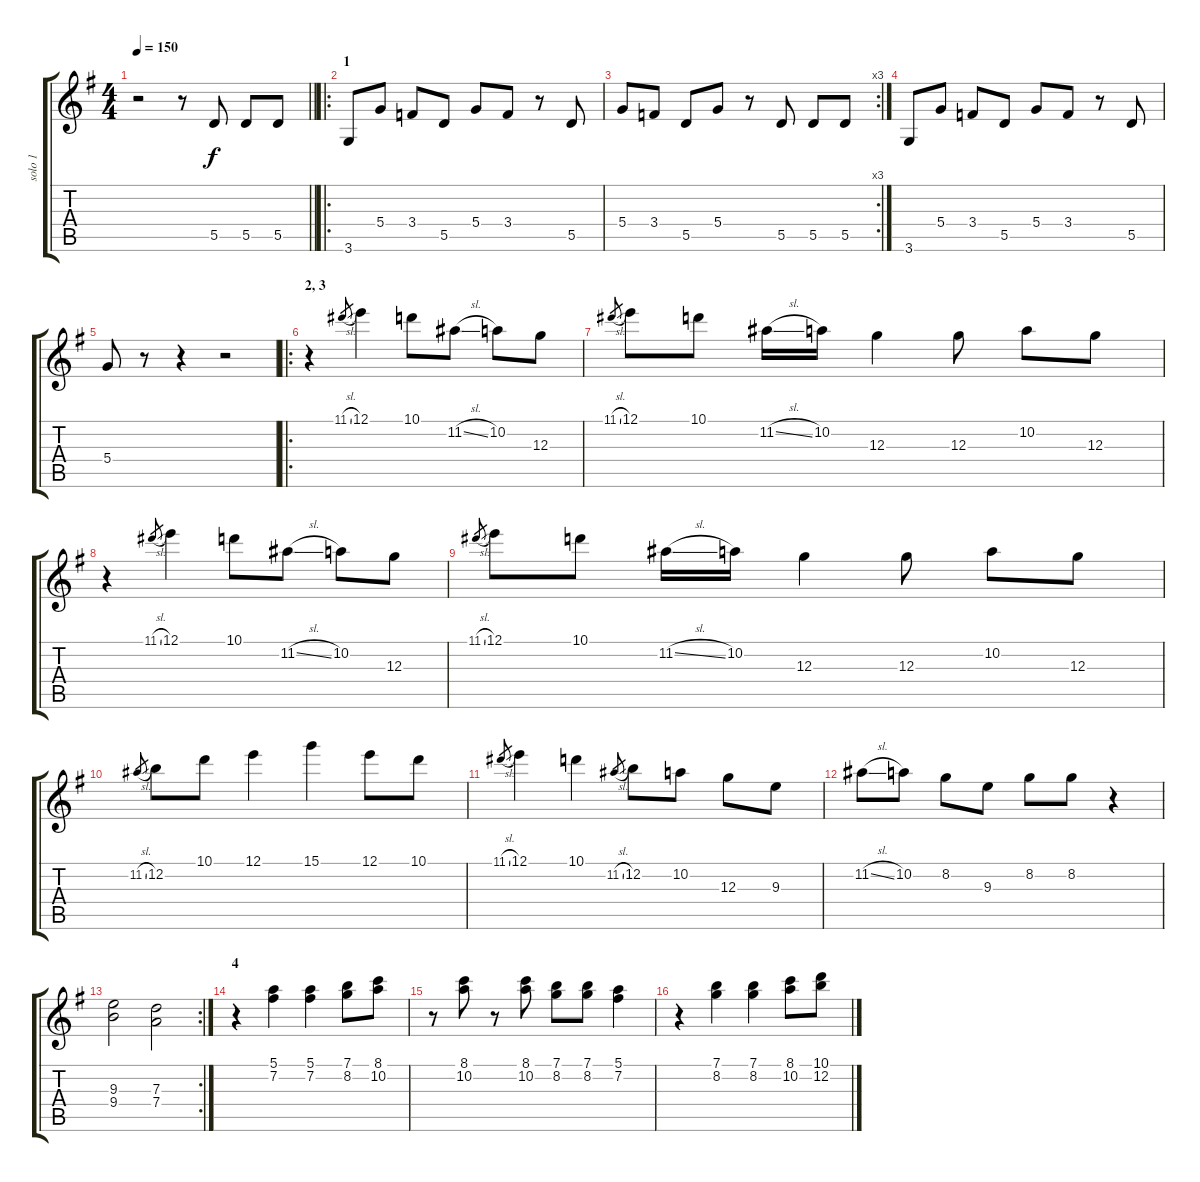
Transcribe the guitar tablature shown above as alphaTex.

\track ("solo 1" "solo 1") {instrument acousticguitarnylon}
\staff {score tabs}
\tuning (E4 B3 G3 D3 A2 E2) {hide}
\ts (4 4)
\tempo 150
\clef g2
\barLineRight lightlight
\ks g
r.2{dy f instrument acousticguitarnylon} r.8 5.5.8 5.5.8 5.5.8 |
\ro
\section ("" "1")
3.6.8 5.4.8 3.4.8 5.5.8 5.4.8 3.4.8 r.8 5.5.8 |
\rc 3
5.4.8 3.4.8 5.5.8 5.4.8 r.8 5.5.8 5.5.8 5.5.8 |
3.6.8 5.4.8 3.4.8 5.5.8 5.4.8 3.4.8 r.8 5.5.8 |
5.4.8 r.8 r.4 r.2 |
\ro
\section ("" "2, 3")
r.4 11.1{sl}.8{gr} 12.1.4 10.1.8 11.2{sl}.8 10.2.8 12.3.8 |
11.1{sl}.8{gr} 12.1.8 10.1.8 11.2{sl}.16 10.2.16 12.3.4 12.3.8 10.2.8 12.3.8 |
r.4 11.1{sl}.8{gr} 12.1.4 10.1.8 11.2{sl}.8 10.2.8 12.3.8 |
11.1{sl}.8{gr} 12.1.8 10.1.8 11.2{sl}.16 10.2.16 12.3.4 12.3.8 10.2.8 12.3.8 |
11.2{sl}.8{gr} 12.2.8 10.1.8 12.1.4 15.1.4 12.1.8 10.1.8 |
11.1{sl}.8{gr} 12.1.4 10.1.4 11.2{sl}.8{gr} 12.2.8 10.2.8 12.3.8 9.3.8 |
11.2{sl}.8 10.2.8 8.2.8 9.3.8 8.2.8 8.2.8 r.4 |
\rc 2
(9.3 9.4).2 (7.3 7.4).2 |
\section ("" "4")
r.4 (5.1 7.2).4 (5.1 7.2).4 (7.1 8.2).8 (8.1 10.2).8 |
r.8 (8.1 10.2).8 r.8 (8.1 10.2).8 (7.1 8.2).8 (7.1 8.2).8 (5.1 7.2).4 |
r.4 (7.1 8.2).4 (7.1 8.2).4 (8.1 10.2).8 (10.1 12.2).8
